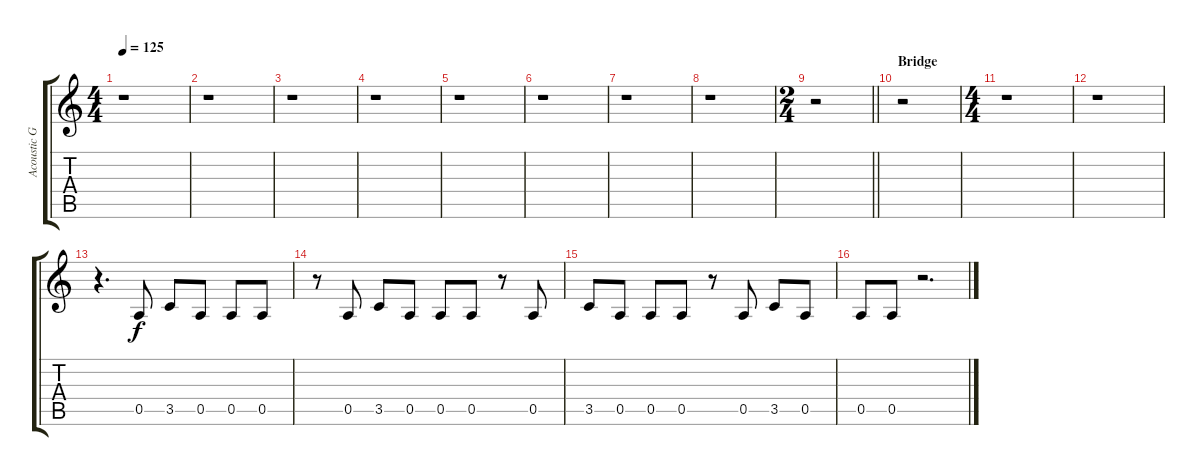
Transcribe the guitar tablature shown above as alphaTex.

\track ("Acoustic Guitar" "Acoustic G") {instrument acousticguitarsteel}
\staff {score tabs}
\tuning (E4 B3 G3 D3 A2 D2) {hide}
\ts (4 4)
\tempo 125
\clef g2
\ks c
r.1{dy f} |
r.1 |
r.1 |
r.1 |
r.1 |
r.1 |
r.1 |
r.1 |
\ts (2 4)
\barLineRight lightlight
r.2 |
\section ("" "Bridge")
r.2 |
\ts (4 4)
r.1 |
r.1 |
r.4{d} 0.5.8 3.5.8 0.5.8 0.5.8 0.5.8 |
r.8 0.5.8 3.5.8 0.5.8 0.5.8 0.5.8 r.8 0.5.8 |
3.5.8 0.5.8 0.5.8 0.5.8 r.8 0.5.8 3.5.8 0.5.8 |
0.5.8 0.5.8 r.2{d}
